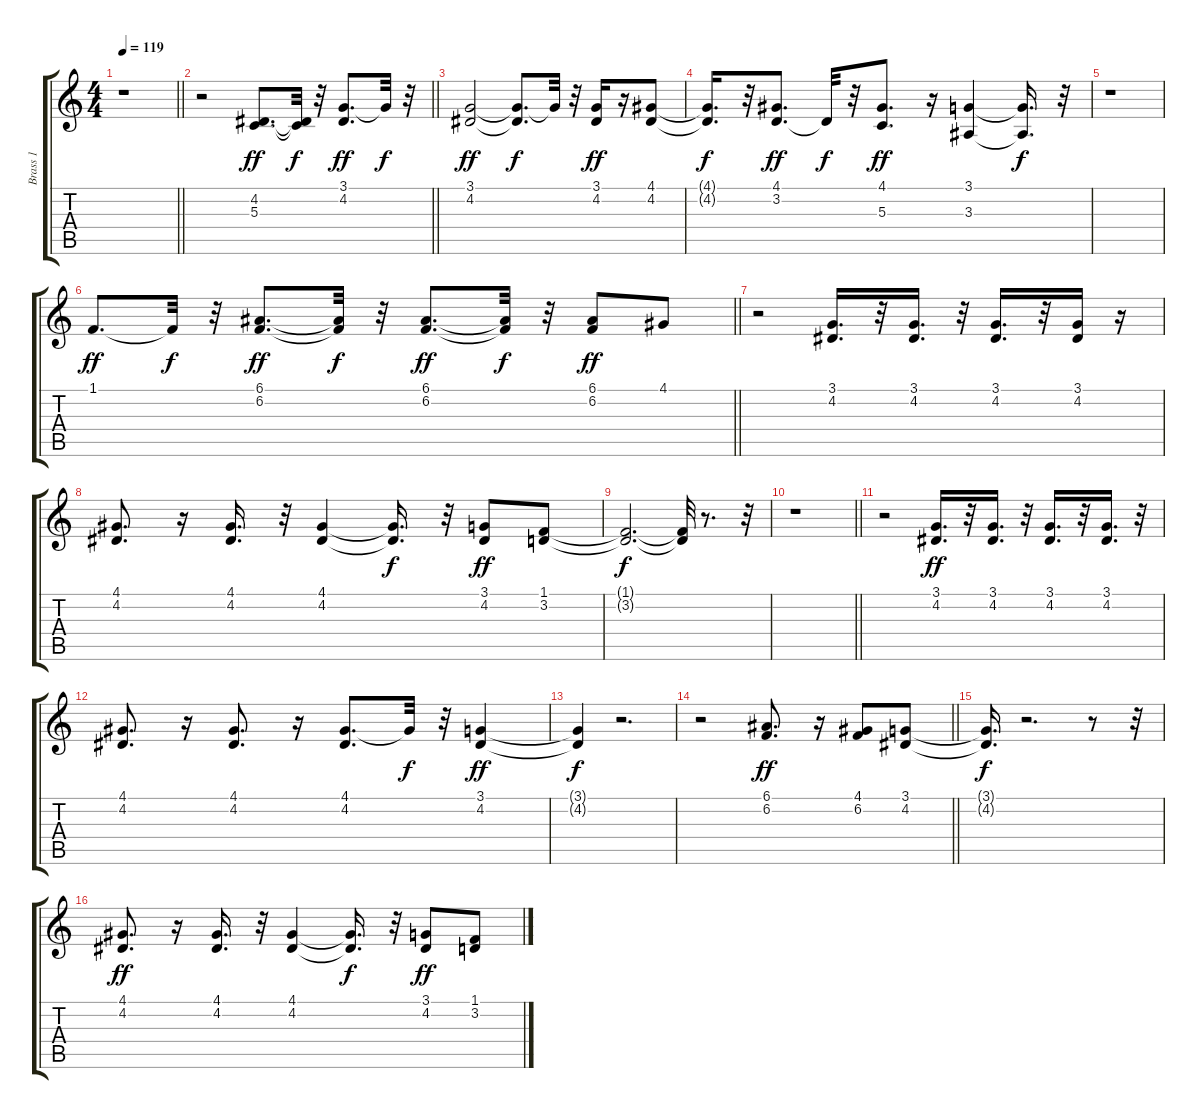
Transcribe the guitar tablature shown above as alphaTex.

\track ("Brass 1" "Brass 1") {instrument brasssection}
\staff {score tabs}
\tuning (E4 B3 G3 D3 A2 E2) {hide}
\ts (4 4)
\tempo 119
\clef g2
\barLineRight lightlight
\ks c
r.1{dy f} |
\barLineRight lightlight
r.2 (4.2 5.3).8{d dy ff} (4.2{t} 5.3{t}).32{dy f} r.32 (3.1 4.2).8{d dy ff} 3.1{t}.32{dy f} r.32 |
(3.1 4.2).2{dy ff} (3.1{t} 4.2{t}).8{d dy f} 3.1{t}.32 r.32 (3.1 4.2).16{dy ff} r.16 (4.1 4.2).8 |
(4.1{t} 4.2{t}).16{d dy f} r.32 (4.1 3.2).8{d dy ff} 3.2{t}.32{dy f} r.32 (4.1 5.3).8{d dy ff} r.16 (3.1 3.3).4 (3.1{t} 3.3{t}).16{d dy f} r.32 |
r.1 |
\barLineRight lightlight
1.1.8{d dy ff} 1.1{t}.32{dy f} r.32 (6.1 6.2).8{d dy ff} (6.1{t} 6.2{t}).32{dy f} r.32 (6.1 6.2).8{d dy ff} (6.1{t} 6.2{t}).32{dy f} r.32 (6.1 6.2).8{dy ff} 4.1.8 |
r.2 (3.1 4.2).16{d} r.32 (3.1 4.2).16{d} r.32 (3.1 4.2).16{d} r.32 (3.1 4.2).16 r.16 |
(4.1 4.2).8{d} r.16 (4.1 4.2).16{d} r.32 (4.1 4.2).4 (4.1{t} 4.2{t}).16{d dy f} r.32 (3.1 4.2).8{dy ff} (1.1 3.2).8 |
(1.1{t} 3.2{t}).2{d dy f} (1.1{t} 3.2{t}).32 r.8{d} r.32 |
\barLineRight lightlight
r.1 |
r.2 (3.1 4.2).16{d dy ff} r.32 (3.1 4.2).16{d} r.32 (3.1 4.2).16{d} r.32 (3.1 4.2).16{d} r.32 |
(4.1 4.2).8{d} r.16 (4.1 4.2).8{d} r.16 (4.1 4.2).8{d} 4.1{t}.32{dy f} r.32 (3.1 4.2).4{dy ff} |
(3.1{t} 4.2{t}).4{dy f} r.2{d} |
\barLineRight lightlight
r.2 (6.1 6.2).8{d dy ff} r.16 (4.1 6.2).8 (3.1 4.2).8 |
(3.1{t} 4.2{t}).16{d dy f} r.2{d} r.8 r.32 |
(4.1 4.2).8{d dy ff} r.16 (4.1 4.2).16{d} r.32 (4.1 4.2).4 (4.1{t} 4.2{t}).16{d dy f} r.32 (3.1 4.2).8{dy ff} (1.1 3.2).8
